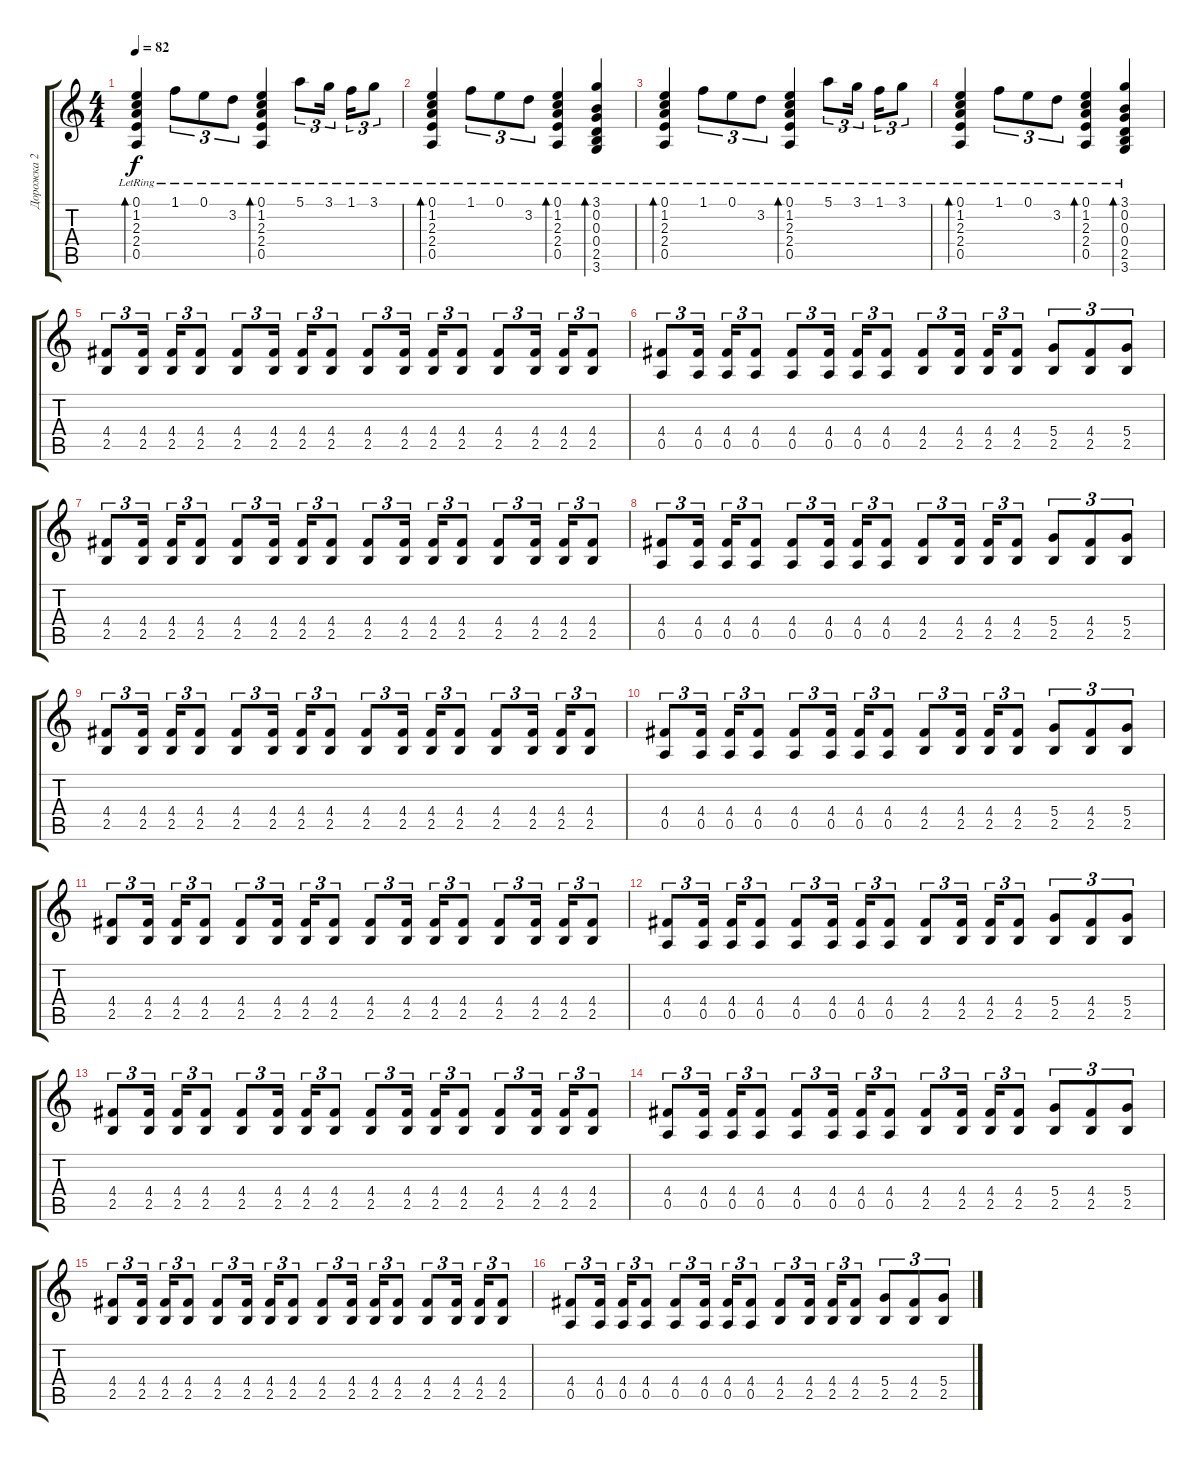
\track ("Дорожка 2" "Дорожка 2") {instrument acousticguitarsteel}
\staff {score tabs}
\tuning (E4 B3 G3 D3 A2 E2) {hide}
\ts (4 4)
\tempo 82
\clef g2
\ks c
(0.1{lr} 1.2{lr} 2.3{lr} 2.4{lr} 0.5{lr}).4{bd 60 dy f} 1.1{lr}.8{tu (3 2)} 0.1{lr}.8{tu (3 2)} 3.2{lr}.8{tu (3 2)} (0.1{lr} 1.2{lr} 2.3{lr} 2.4{lr} 0.5{lr}).4{bd 60} 5.1{lr}.8{tu (3 2)} 3.1{lr}.16{tu (3 2)} 1.1{lr}.16{tu (3 2)} 3.1{lr}.8{tu (3 2)} |
(0.1{lr} 1.2{lr} 2.3{lr} 2.4{lr} 0.5{lr}).4{bd 60} 1.1{lr}.8{tu (3 2)} 0.1{lr}.8{tu (3 2)} 3.2{lr}.8{tu (3 2)} (0.1{lr} 1.2{lr} 2.3{lr} 2.4{lr} 0.5{lr}).4{bd 60} (3.1{lr} 0.2{lr} 0.3{lr} 0.4{lr} 2.5{lr} 3.6{lr}).4{bd 60} |
(0.1{lr} 1.2{lr} 2.3{lr} 2.4{lr} 0.5{lr}).4{bd 60} 1.1{lr}.8{tu (3 2)} 0.1{lr}.8{tu (3 2)} 3.2{lr}.8{tu (3 2)} (0.1{lr} 1.2{lr} 2.3{lr} 2.4{lr} 0.5{lr}).4{bd 60} 5.1{lr}.8{tu (3 2)} 3.1{lr}.16{tu (3 2)} 1.1{lr}.16{tu (3 2)} 3.1{lr}.8{tu (3 2)} |
(0.1{lr} 1.2{lr} 2.3{lr} 2.4{lr} 0.5{lr}).4{bd 60} 1.1{lr}.8{tu (3 2)} 0.1{lr}.8{tu (3 2)} 3.2{lr}.8{tu (3 2)} (0.1{lr} 1.2{lr} 2.3{lr} 2.4{lr} 0.5{lr}).4{bd 60} (3.1{lr} 0.2{lr} 0.3{lr} 0.4{lr} 2.5{lr} 3.6{lr}).4{bd 60} |
(4.4 2.5).8{tu (3 2) instrument distortionguitar} (4.4 2.5).16{tu (3 2)} (4.4 2.5).16{tu (3 2)} (4.4 2.5).8{tu (3 2)} (4.4 2.5).8{tu (3 2)} (4.4 2.5).16{tu (3 2)} (4.4 2.5).16{tu (3 2)} (4.4 2.5).8{tu (3 2)} (4.4 2.5).8{tu (3 2)} (4.4 2.5).16{tu (3 2)} (4.4 2.5).16{tu (3 2)} (4.4 2.5).8{tu (3 2)} (4.4 2.5).8{tu (3 2)} (4.4 2.5).16{tu (3 2)} (4.4 2.5).16{tu (3 2)} (4.4 2.5).8{tu (3 2)} |
(4.4 0.5).8{tu (3 2)} (4.4 0.5).16{tu (3 2)} (4.4 0.5).16{tu (3 2)} (4.4 0.5).8{tu (3 2)} (4.4 0.5).8{tu (3 2)} (4.4 0.5).16{tu (3 2)} (4.4 0.5).16{tu (3 2)} (4.4 0.5).8{tu (3 2)} (4.4 2.5).8{tu (3 2)} (4.4 2.5).16{tu (3 2)} (4.4 2.5).16{tu (3 2)} (4.4 2.5).8{tu (3 2)} (5.4 2.5).8{tu (3 2)} (4.4 2.5).8{tu (3 2)} (5.4 2.5).8{tu (3 2)} |
(4.4 2.5).8{tu (3 2) instrument distortionguitar} (4.4 2.5).16{tu (3 2)} (4.4 2.5).16{tu (3 2)} (4.4 2.5).8{tu (3 2)} (4.4 2.5).8{tu (3 2)} (4.4 2.5).16{tu (3 2)} (4.4 2.5).16{tu (3 2)} (4.4 2.5).8{tu (3 2)} (4.4 2.5).8{tu (3 2)} (4.4 2.5).16{tu (3 2)} (4.4 2.5).16{tu (3 2)} (4.4 2.5).8{tu (3 2)} (4.4 2.5).8{tu (3 2)} (4.4 2.5).16{tu (3 2)} (4.4 2.5).16{tu (3 2)} (4.4 2.5).8{tu (3 2)} |
(4.4 0.5).8{tu (3 2)} (4.4 0.5).16{tu (3 2)} (4.4 0.5).16{tu (3 2)} (4.4 0.5).8{tu (3 2)} (4.4 0.5).8{tu (3 2)} (4.4 0.5).16{tu (3 2)} (4.4 0.5).16{tu (3 2)} (4.4 0.5).8{tu (3 2)} (4.4 2.5).8{tu (3 2)} (4.4 2.5).16{tu (3 2)} (4.4 2.5).16{tu (3 2)} (4.4 2.5).8{tu (3 2)} (5.4 2.5).8{tu (3 2)} (4.4 2.5).8{tu (3 2)} (5.4 2.5).8{tu (3 2)} |
(4.4 2.5).8{tu (3 2) instrument distortionguitar} (4.4 2.5).16{tu (3 2)} (4.4 2.5).16{tu (3 2)} (4.4 2.5).8{tu (3 2)} (4.4 2.5).8{tu (3 2)} (4.4 2.5).16{tu (3 2)} (4.4 2.5).16{tu (3 2)} (4.4 2.5).8{tu (3 2)} (4.4 2.5).8{tu (3 2)} (4.4 2.5).16{tu (3 2)} (4.4 2.5).16{tu (3 2)} (4.4 2.5).8{tu (3 2)} (4.4 2.5).8{tu (3 2)} (4.4 2.5).16{tu (3 2)} (4.4 2.5).16{tu (3 2)} (4.4 2.5).8{tu (3 2)} |
(4.4 0.5).8{tu (3 2)} (4.4 0.5).16{tu (3 2)} (4.4 0.5).16{tu (3 2)} (4.4 0.5).8{tu (3 2)} (4.4 0.5).8{tu (3 2)} (4.4 0.5).16{tu (3 2)} (4.4 0.5).16{tu (3 2)} (4.4 0.5).8{tu (3 2)} (4.4 2.5).8{tu (3 2)} (4.4 2.5).16{tu (3 2)} (4.4 2.5).16{tu (3 2)} (4.4 2.5).8{tu (3 2)} (5.4 2.5).8{tu (3 2)} (4.4 2.5).8{tu (3 2)} (5.4 2.5).8{tu (3 2)} |
(4.4 2.5).8{tu (3 2) instrument distortionguitar} (4.4 2.5).16{tu (3 2)} (4.4 2.5).16{tu (3 2)} (4.4 2.5).8{tu (3 2)} (4.4 2.5).8{tu (3 2)} (4.4 2.5).16{tu (3 2)} (4.4 2.5).16{tu (3 2)} (4.4 2.5).8{tu (3 2)} (4.4 2.5).8{tu (3 2)} (4.4 2.5).16{tu (3 2)} (4.4 2.5).16{tu (3 2)} (4.4 2.5).8{tu (3 2)} (4.4 2.5).8{tu (3 2)} (4.4 2.5).16{tu (3 2)} (4.4 2.5).16{tu (3 2)} (4.4 2.5).8{tu (3 2)} |
(4.4 0.5).8{tu (3 2)} (4.4 0.5).16{tu (3 2)} (4.4 0.5).16{tu (3 2)} (4.4 0.5).8{tu (3 2)} (4.4 0.5).8{tu (3 2)} (4.4 0.5).16{tu (3 2)} (4.4 0.5).16{tu (3 2)} (4.4 0.5).8{tu (3 2)} (4.4 2.5).8{tu (3 2)} (4.4 2.5).16{tu (3 2)} (4.4 2.5).16{tu (3 2)} (4.4 2.5).8{tu (3 2)} (5.4 2.5).8{tu (3 2)} (4.4 2.5).8{tu (3 2)} (5.4 2.5).8{tu (3 2)} |
(4.4 2.5).8{tu (3 2)} (4.4 2.5).16{tu (3 2)} (4.4 2.5).16{tu (3 2)} (4.4 2.5).8{tu (3 2)} (4.4 2.5).8{tu (3 2)} (4.4 2.5).16{tu (3 2)} (4.4 2.5).16{tu (3 2)} (4.4 2.5).8{tu (3 2)} (4.4 2.5).8{tu (3 2)} (4.4 2.5).16{tu (3 2)} (4.4 2.5).16{tu (3 2)} (4.4 2.5).8{tu (3 2)} (4.4 2.5).8{tu (3 2)} (4.4 2.5).16{tu (3 2)} (4.4 2.5).16{tu (3 2)} (4.4 2.5).8{tu (3 2)} |
(4.4 0.5).8{tu (3 2)} (4.4 0.5).16{tu (3 2)} (4.4 0.5).16{tu (3 2)} (4.4 0.5).8{tu (3 2)} (4.4 0.5).8{tu (3 2)} (4.4 0.5).16{tu (3 2)} (4.4 0.5).16{tu (3 2)} (4.4 0.5).8{tu (3 2)} (4.4 2.5).8{tu (3 2)} (4.4 2.5).16{tu (3 2)} (4.4 2.5).16{tu (3 2)} (4.4 2.5).8{tu (3 2)} (5.4 2.5).8{tu (3 2)} (4.4 2.5).8{tu (3 2)} (5.4 2.5).8{tu (3 2)} |
(4.4 2.5).8{tu (3 2) instrument distortionguitar} (4.4 2.5).16{tu (3 2)} (4.4 2.5).16{tu (3 2)} (4.4 2.5).8{tu (3 2)} (4.4 2.5).8{tu (3 2)} (4.4 2.5).16{tu (3 2)} (4.4 2.5).16{tu (3 2)} (4.4 2.5).8{tu (3 2)} (4.4 2.5).8{tu (3 2)} (4.4 2.5).16{tu (3 2)} (4.4 2.5).16{tu (3 2)} (4.4 2.5).8{tu (3 2)} (4.4 2.5).8{tu (3 2)} (4.4 2.5).16{tu (3 2)} (4.4 2.5).16{tu (3 2)} (4.4 2.5).8{tu (3 2)} |
(4.4 0.5).8{tu (3 2)} (4.4 0.5).16{tu (3 2)} (4.4 0.5).16{tu (3 2)} (4.4 0.5).8{tu (3 2)} (4.4 0.5).8{tu (3 2)} (4.4 0.5).16{tu (3 2)} (4.4 0.5).16{tu (3 2)} (4.4 0.5).8{tu (3 2)} (4.4 2.5).8{tu (3 2)} (4.4 2.5).16{tu (3 2)} (4.4 2.5).16{tu (3 2)} (4.4 2.5).8{tu (3 2)} (5.4 2.5).8{tu (3 2)} (4.4 2.5).8{tu (3 2)} (5.4 2.5).8{tu (3 2)}
